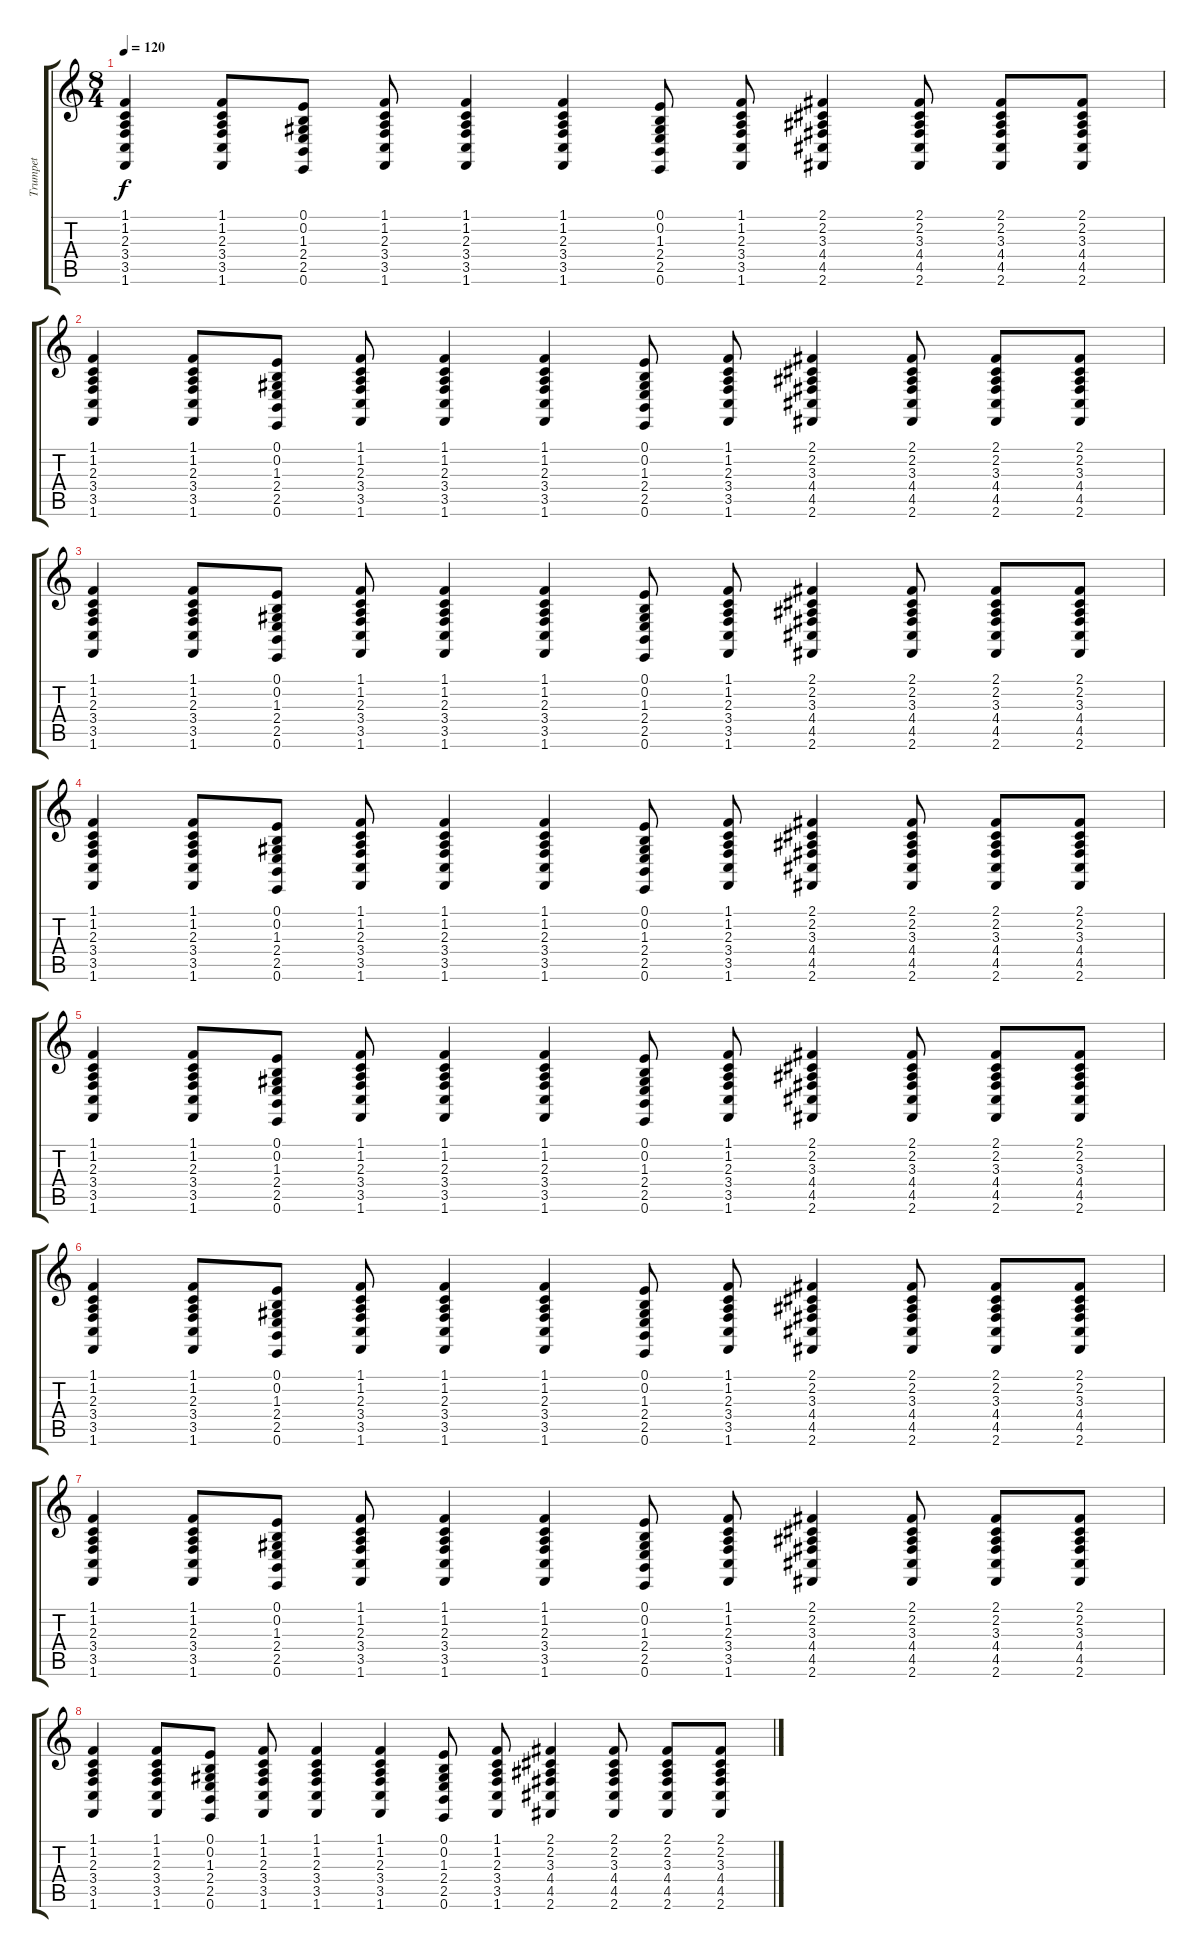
\track ("Trumpet" "Trumpet") {instrument trumpet}
\staff {score tabs}
\tuning (E4 B3 G3 D3 A2 E2) {hide}
\ts (8 4)
\tempo 120
\clef g2
\ks c
(1.1 1.2 2.3 3.4 3.5 1.6).4{dy f} (1.1 1.2 2.3 3.4 3.5 1.6).8 (0.1 0.2 1.3 2.4 2.5 0.6).8 (1.1 1.2 2.3 3.4 3.5 1.6).8 (1.1 1.2 2.3 3.4 3.5 1.6).4 (1.1 1.2 2.3 3.4 3.5 1.6).4 (0.1 0.2 1.3 2.4 2.5 0.6).8 (1.1 1.2 2.3 3.4 3.5 1.6).8 (2.1 2.2 3.3 4.4 4.5 2.6).4 (2.1 2.2 3.3 4.4 4.5 2.6).8 (2.1 2.2 3.3 4.4 4.5 2.6).8 (2.1 2.2 3.3 4.4 4.5 2.6).8 |
(1.1 1.2 2.3 3.4 3.5 1.6).4 (1.1 1.2 2.3 3.4 3.5 1.6).8 (0.1 0.2 1.3 2.4 2.5 0.6).8 (1.1 1.2 2.3 3.4 3.5 1.6).8 (1.1 1.2 2.3 3.4 3.5 1.6).4 (1.1 1.2 2.3 3.4 3.5 1.6).4 (0.1 0.2 1.3 2.4 2.5 0.6).8 (1.1 1.2 2.3 3.4 3.5 1.6).8 (2.1 2.2 3.3 4.4 4.5 2.6).4 (2.1 2.2 3.3 4.4 4.5 2.6).8 (2.1 2.2 3.3 4.4 4.5 2.6).8 (2.1 2.2 3.3 4.4 4.5 2.6).8 |
(1.1 1.2 2.3 3.4 3.5 1.6).4 (1.1 1.2 2.3 3.4 3.5 1.6).8 (0.1 0.2 1.3 2.4 2.5 0.6).8 (1.1 1.2 2.3 3.4 3.5 1.6).8 (1.1 1.2 2.3 3.4 3.5 1.6).4 (1.1 1.2 2.3 3.4 3.5 1.6).4 (0.1 0.2 1.3 2.4 2.5 0.6).8 (1.1 1.2 2.3 3.4 3.5 1.6).8 (2.1 2.2 3.3 4.4 4.5 2.6).4 (2.1 2.2 3.3 4.4 4.5 2.6).8 (2.1 2.2 3.3 4.4 4.5 2.6).8 (2.1 2.2 3.3 4.4 4.5 2.6).8 |
(1.1 1.2 2.3 3.4 3.5 1.6).4 (1.1 1.2 2.3 3.4 3.5 1.6).8 (0.1 0.2 1.3 2.4 2.5 0.6).8 (1.1 1.2 2.3 3.4 3.5 1.6).8 (1.1 1.2 2.3 3.4 3.5 1.6).4 (1.1 1.2 2.3 3.4 3.5 1.6).4 (0.1 0.2 1.3 2.4 2.5 0.6).8 (1.1 1.2 2.3 3.4 3.5 1.6).8 (2.1 2.2 3.3 4.4 4.5 2.6).4 (2.1 2.2 3.3 4.4 4.5 2.6).8 (2.1 2.2 3.3 4.4 4.5 2.6).8 (2.1 2.2 3.3 4.4 4.5 2.6).8 |
(1.1 1.2 2.3 3.4 3.5 1.6).4 (1.1 1.2 2.3 3.4 3.5 1.6).8 (0.1 0.2 1.3 2.4 2.5 0.6).8 (1.1 1.2 2.3 3.4 3.5 1.6).8 (1.1 1.2 2.3 3.4 3.5 1.6).4 (1.1 1.2 2.3 3.4 3.5 1.6).4 (0.1 0.2 1.3 2.4 2.5 0.6).8 (1.1 1.2 2.3 3.4 3.5 1.6).8 (2.1 2.2 3.3 4.4 4.5 2.6).4 (2.1 2.2 3.3 4.4 4.5 2.6).8 (2.1 2.2 3.3 4.4 4.5 2.6).8 (2.1 2.2 3.3 4.4 4.5 2.6).8 |
(1.1 1.2 2.3 3.4 3.5 1.6).4 (1.1 1.2 2.3 3.4 3.5 1.6).8 (0.1 0.2 1.3 2.4 2.5 0.6).8 (1.1 1.2 2.3 3.4 3.5 1.6).8 (1.1 1.2 2.3 3.4 3.5 1.6).4 (1.1 1.2 2.3 3.4 3.5 1.6).4 (0.1 0.2 1.3 2.4 2.5 0.6).8 (1.1 1.2 2.3 3.4 3.5 1.6).8 (2.1 2.2 3.3 4.4 4.5 2.6).4 (2.1 2.2 3.3 4.4 4.5 2.6).8 (2.1 2.2 3.3 4.4 4.5 2.6).8 (2.1 2.2 3.3 4.4 4.5 2.6).8 |
(1.1 1.2 2.3 3.4 3.5 1.6).4 (1.1 1.2 2.3 3.4 3.5 1.6).8 (0.1 0.2 1.3 2.4 2.5 0.6).8 (1.1 1.2 2.3 3.4 3.5 1.6).8 (1.1 1.2 2.3 3.4 3.5 1.6).4 (1.1 1.2 2.3 3.4 3.5 1.6).4 (0.1 0.2 1.3 2.4 2.5 0.6).8 (1.1 1.2 2.3 3.4 3.5 1.6).8 (2.1 2.2 3.3 4.4 4.5 2.6).4 (2.1 2.2 3.3 4.4 4.5 2.6).8 (2.1 2.2 3.3 4.4 4.5 2.6).8 (2.1 2.2 3.3 4.4 4.5 2.6).8 |
(1.1 1.2 2.3 3.4 3.5 1.6).4 (1.1 1.2 2.3 3.4 3.5 1.6).8 (0.1 0.2 1.3 2.4 2.5 0.6).8 (1.1 1.2 2.3 3.4 3.5 1.6).8 (1.1 1.2 2.3 3.4 3.5 1.6).4 (1.1 1.2 2.3 3.4 3.5 1.6).4 (0.1 0.2 1.3 2.4 2.5 0.6).8 (1.1 1.2 2.3 3.4 3.5 1.6).8 (2.1 2.2 3.3 4.4 4.5 2.6).4 (2.1 2.2 3.3 4.4 4.5 2.6).8 (2.1 2.2 3.3 4.4 4.5 2.6).8 (2.1 2.2 3.3 4.4 4.5 2.6).8
